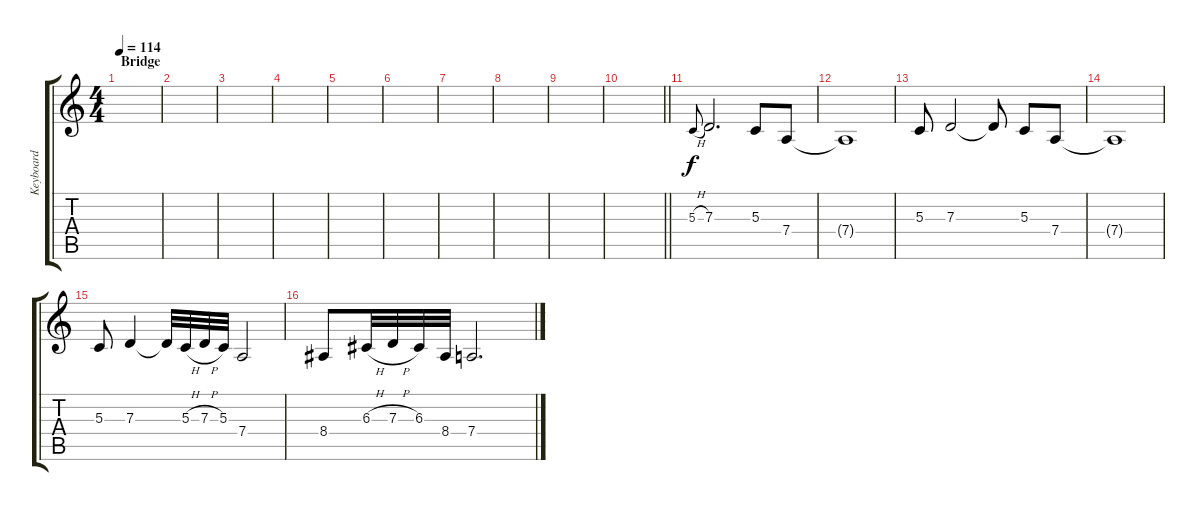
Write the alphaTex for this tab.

\track ("Keyboard" "Keyboard") {instrument shanai}
\staff {score tabs}
\tuning (E4 B3 G3 D3 A2 D2) {hide}
\ts (4 4)
\section ("" "Bridge")
\tempo 114
\clef g2
\ks c
|
|
|
|
|
|
|
|
|
\barLineRight lightlight
|
\section ("" "")
5.3{h}.8{gr onbeat} 7.3.2{d} 5.3.8 7.4.8 |
7.4{t}.1 |
5.3.8 7.3.2 7.3{t}.8 5.3.8 7.4.8 |
7.4{t}.1 |
5.3.8 7.3.4 7.3{t}.32 5.3{h}.32 7.3{h}.32 5.3.32 7.4.2 |
8.4.8 6.3{h}.32 7.3{h}.32 6.3.32 8.4.32 7.4.2{d}
